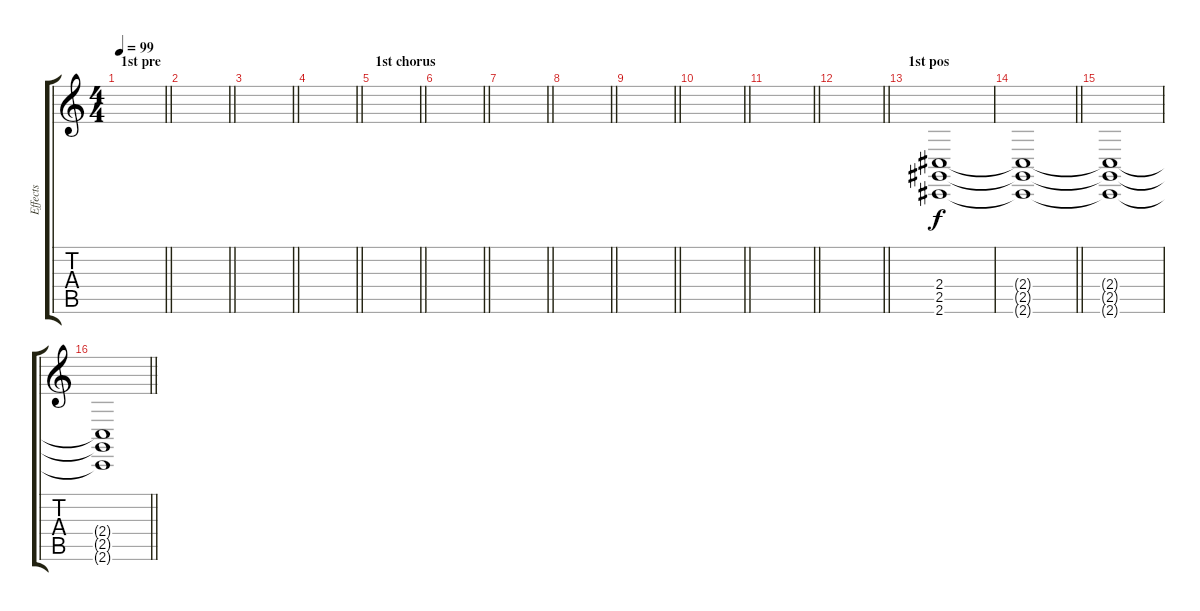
\track ("Effects" "Effects") {instrument fx4atmosphere}
\staff {score tabs}
\tuning (Db4 Ab3 E3 B2 Gb2 B1) {hide}
\ts (4 4)
\section ("" "1st pre")
\tempo 99
\clef g2
\barLineRight lightlight
\ks c
|
\barLineRight lightlight
|
\barLineRight lightlight
|
\barLineRight lightlight
|
\section ("" "1st chorus")
\barLineRight lightlight
|
\barLineRight lightlight
|
\barLineRight lightlight
|
\barLineRight lightlight
|
\barLineRight lightlight
|
\barLineRight lightlight
|
\barLineRight lightlight
|
\barLineRight lightlight
|
\section ("" "1st pos")
(2.4 2.5 2.6).1 |
\barLineRight lightlight
(2.4{t} 2.5{t} 2.6{t}).1 |
(2.4{t} 2.5{t} 2.6{t}).1 |
\barLineRight lightlight
(2.4{t} 2.5{t} 2.6{t}).1
